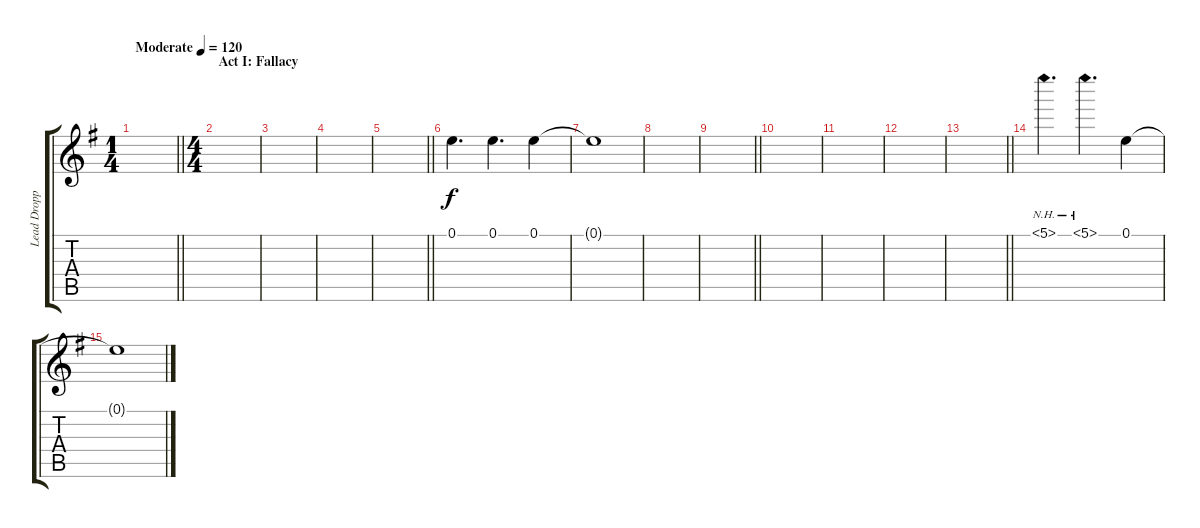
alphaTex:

\track ("Lead Dropped D " "Lead Dropp") {instrument distortionguitar}
\staff {score tabs}
\tuning (E4 B3 G3 D3 A2 D2) {hide}
\ts (1 4)
\tempo (120 "Moderate")
\clef g2
\barLineRight lightlight
\ks eminor
|
\ts (4 4)
\section ("" "Act I: Fallacy")
|
|
|
\barLineRight lightlight
|
0.1.4{d instrument electricguitarjazz} 0.1.4{d} 0.1.4 |
0.1{t}.1 |
|
\barLineRight lightlight
|
|
|
|
\barLineRight lightlight
|
5.1{nh}.4{d} 5.1{nh}.4{d} 0.1.4 |
0.1{t}.1
